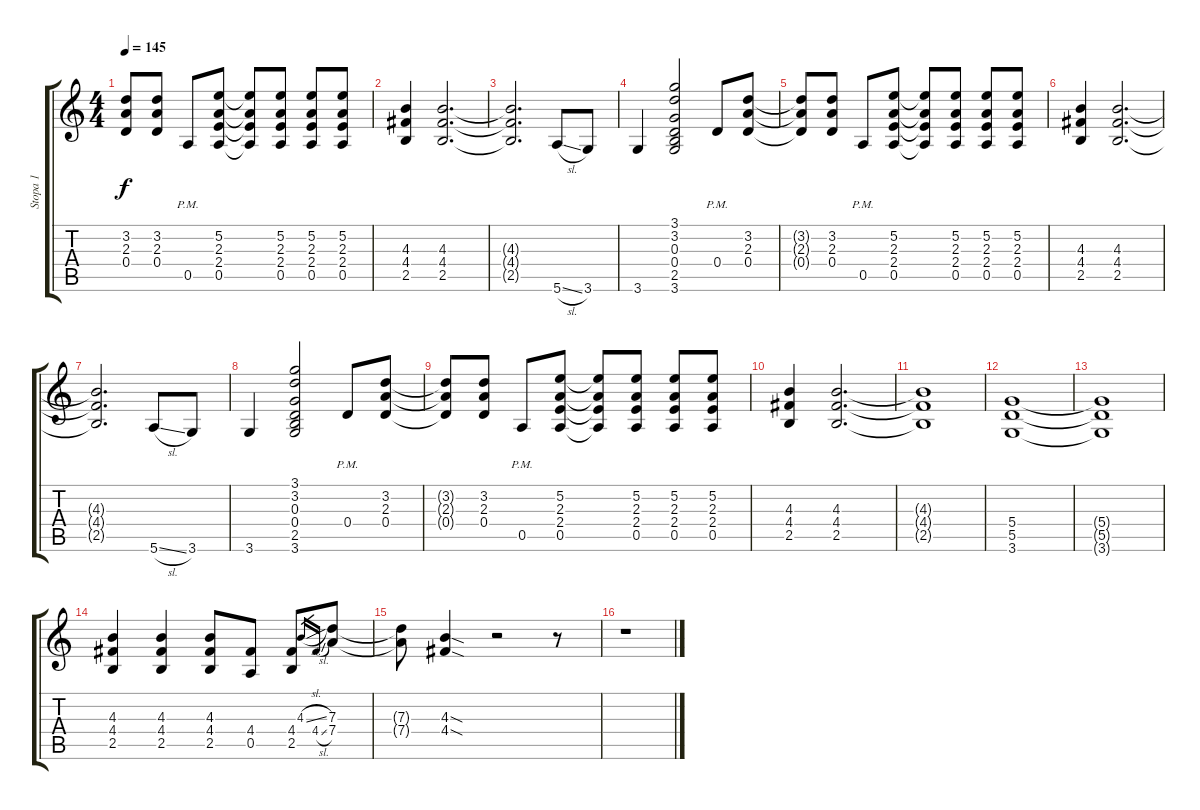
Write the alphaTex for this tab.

\track ("Stopa 1" "Stopa 1") {instrument distortionguitar}
\staff {score tabs}
\tuning (E4 B3 G3 D3 A2 E2) {hide}
\ts (4 4)
\tempo 145
\clef g2
\ks c
(3.2{t} 2.3{t} 0.4{t}).8{dy f} (3.2 2.3 0.4).8 0.5{pm}.8 (5.2 2.3 2.4 0.5).8 (5.2{t} 2.3{t} 2.4{t} 0.5{t}).8 (5.2 2.3 2.4 0.5).8 (5.2 2.3 2.4 0.5).8 (5.2 2.3 2.4 0.5).8 |
(4.3 4.4 2.5).4 (4.3 4.4 2.5).2{d} |
(4.3{t} 4.4{t} 2.5{t}).2{d} 5.6{sl}.8 3.6.8 |
3.6.4 (3.1 3.2 0.3 0.4 2.5 3.6).2 0.4{pm}.8 (3.2 2.3 0.4).8 |
(3.2{t} 2.3{t} 0.4{t}).8 (3.2 2.3 0.4).8 0.5{pm}.8 (5.2 2.3 2.4 0.5).8 (5.2{t} 2.3{t} 2.4{t} 0.5{t}).8 (5.2 2.3 2.4 0.5).8 (5.2 2.3 2.4 0.5).8 (5.2 2.3 2.4 0.5).8 |
(4.3 4.4 2.5).4 (4.3 4.4 2.5).2{d} |
(4.3{t} 4.4{t} 2.5{t}).2{d} 5.6{sl}.8 3.6.8 |
3.6.4 (3.1 3.2 0.3 0.4 2.5 3.6).2 0.4{pm}.8 (3.2 2.3 0.4).8 |
(3.2{t} 2.3{t} 0.4{t}).8 (3.2 2.3 0.4).8 0.5{pm}.8 (5.2 2.3 2.4 0.5).8 (5.2{t} 2.3{t} 2.4{t} 0.5{t}).8 (5.2 2.3 2.4 0.5).8 (5.2 2.3 2.4 0.5).8 (5.2 2.3 2.4 0.5).8 |
(4.3 4.4 2.5).4 (4.3 4.4 2.5).2{d} |
(4.3{t} 4.4{t} 2.5{t}).1 |
(5.4 5.5 3.6).1 |
(5.4{t} 5.5{t} 3.6{t}).1 |
(4.3 4.4 2.5).4 (4.3 4.4 2.5).4 (4.3 4.4 2.5).8 (4.4 0.5).8 (4.4 2.5).8 4.3{sl}.16{gr} 4.4{sl}.16{gr} (7.3 7.4).8 |
(7.3{t} 7.4{t}).8 (4.3{sod} 4.4{sod}).4 r.2 r.8 |
r.1
